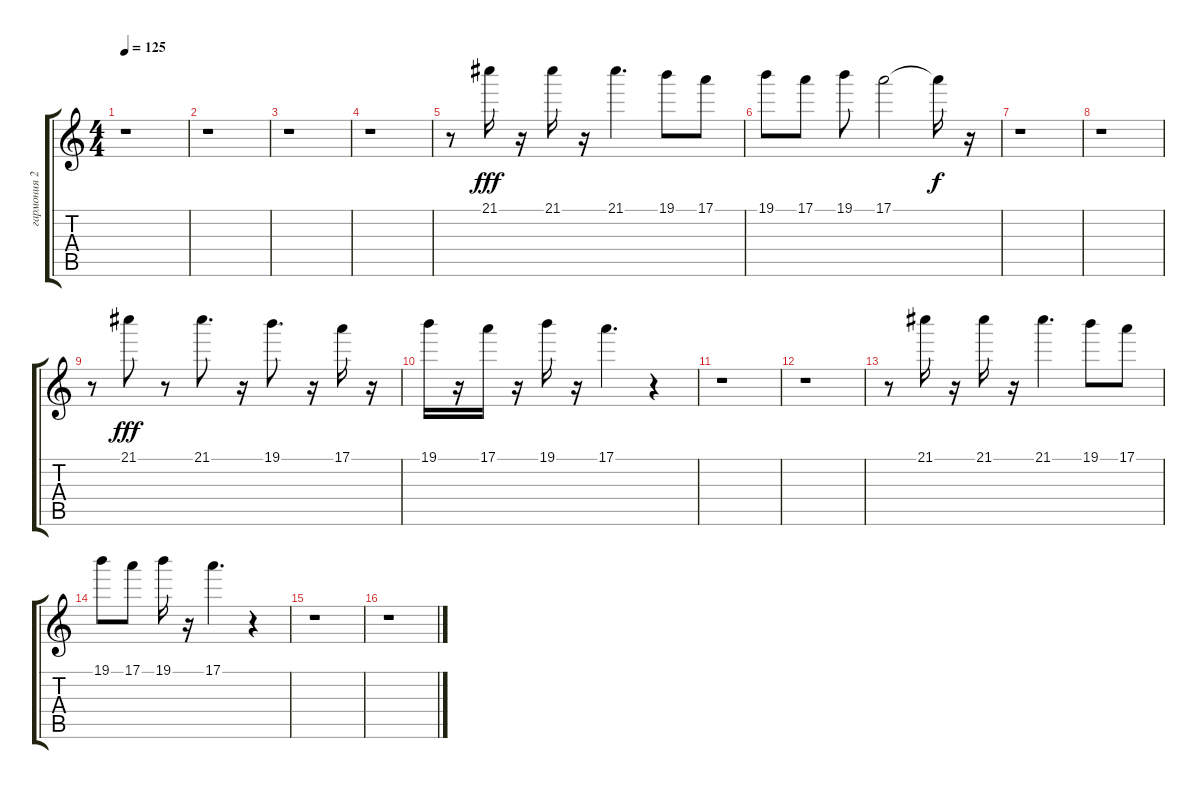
\track ("гармония 2" "гармония 2") {instrument acousticguitarsteel}
\staff {score tabs}
\tuning (E4 B3 G3 D3 A2 E2) {hide}
\ts (4 4)
\tempo 125
\clef g2
\ks c
r.1{dy fff} |
r.1 |
r.1 |
r.1 |
r.8 21.1.16 r.16 21.1.16 r.16 21.1.4{d} 19.1.8 17.1.8 |
19.1.8 17.1.8 19.1.8 17.1.2 17.1{t}.16{dy f} r.16 |
r.1 |
r.1 |
r.8 21.1.8{dy fff} r.8 21.1.8{d} r.16 19.1.8{d} r.16 17.1.16 r.16 |
19.1.16 r.16 17.1.16 r.16 19.1.16 r.16 17.1.4{d} r.4 |
r.1 |
r.1 |
r.8 21.1.16 r.16 21.1.16 r.16 21.1.4{d} 19.1.8 17.1.8 |
19.1.8 17.1.8 19.1.16 r.16 17.1.4{d} r.4 |
r.1 |
r.1
